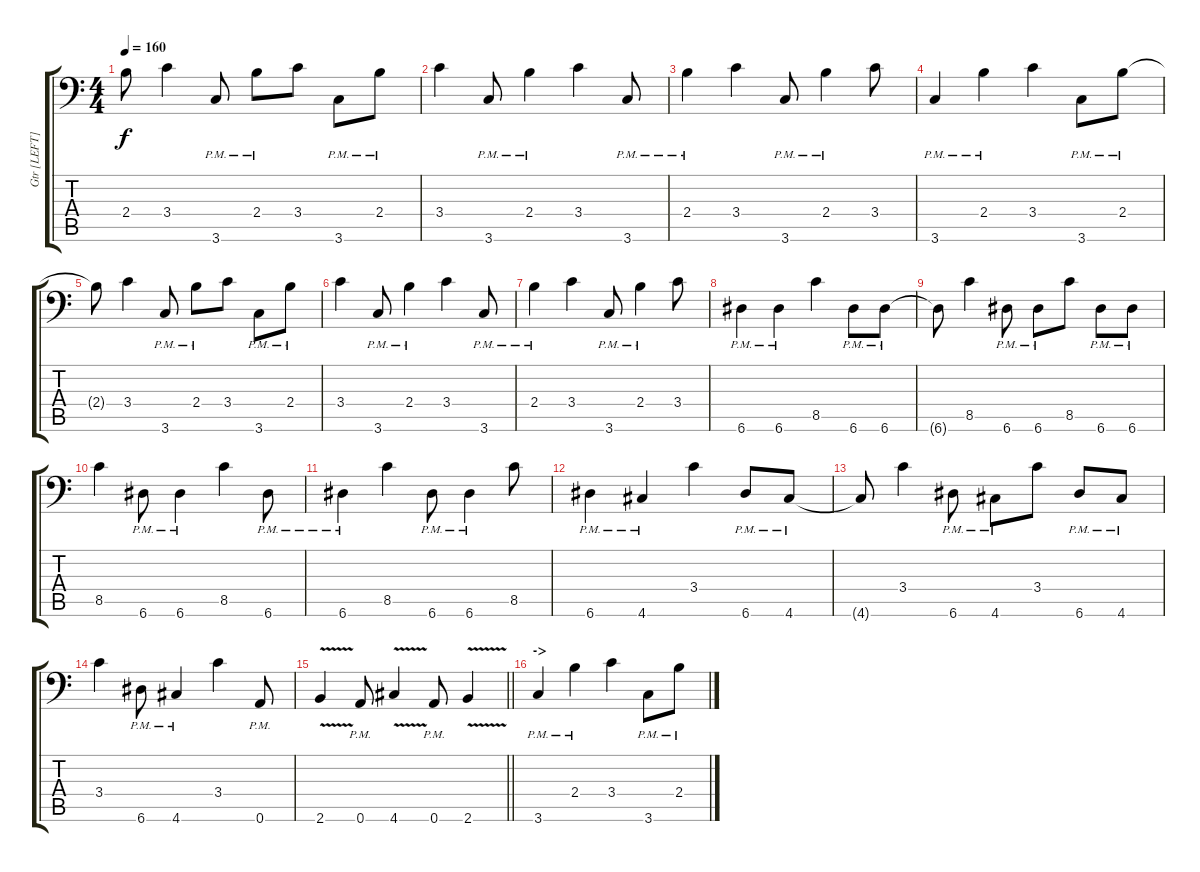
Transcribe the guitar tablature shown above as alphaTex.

\track ("Gtr [LEFT]" "Gtr [LEFT]") {instrument distortionguitar}
\staff {score tabs}
\tuning (B3 Gb3 D3 A2 E2 A1) {hide}
\ts (4 4)
\tempo 160
\clef f4
\ks c
2.4{t}.8{dy f} 3.4.4 3.6{pm}.8 2.4{pm}.8 3.4.8 3.6{pm}.8 2.4{pm}.8 |
3.4.4 3.6{pm}.8 2.4{pm}.4 3.4.4 3.6{pm}.8 |
2.4{pm}.4 3.4.4 3.6{pm}.8 2.4{pm}.4 3.4.8 |
3.6{pm}.4 2.4{pm}.4 3.4.4 3.6{pm}.8 2.4{pm}.8 |
2.4{t}.8 3.4.4 3.6{pm}.8 2.4{pm}.8 3.4.8 3.6{pm}.8 2.4{pm}.8 |
3.4.4 3.6{pm}.8 2.4{pm}.4 3.4.4 3.6{pm}.8 |
2.4{pm}.4 3.4.4 3.6{pm}.8 2.4{pm}.4 3.4.8 |
6.6{pm}.4 6.6{pm}.4 8.5.4 6.6{pm}.8 6.6{pm}.8 |
6.6{t}.8 8.5.4 6.6{pm}.8 6.6{pm}.8 8.5.8 6.6{pm}.8 6.6{pm}.8 |
8.5.4 6.6{pm}.8 6.6{pm}.4 8.5.4 6.6{pm}.8 |
6.6{pm}.4 8.5.4 6.6{pm}.8 6.6{pm}.4 8.5.8 |
6.6{pm}.4 4.6{pm}.4 3.4.4 6.6{pm}.8 4.6{pm}.8 |
4.6{t}.8 3.4.4 6.6{pm}.8 4.6{pm}.8 3.4.8 6.6{pm}.8 4.6{pm}.8 |
3.4.4 6.6{pm}.8 4.6{pm}.4 3.4.4 0.6{pm}.8 |
\barLineRight lightlight
2.6{v}.4 0.6{pm}.8 4.6{v}.4 0.6{pm}.8 2.6{v}.4 |
\section ("" "->")
3.6{pm}.4 2.4{pm}.4 3.4.4 3.6{pm}.8 2.4{pm}.8
